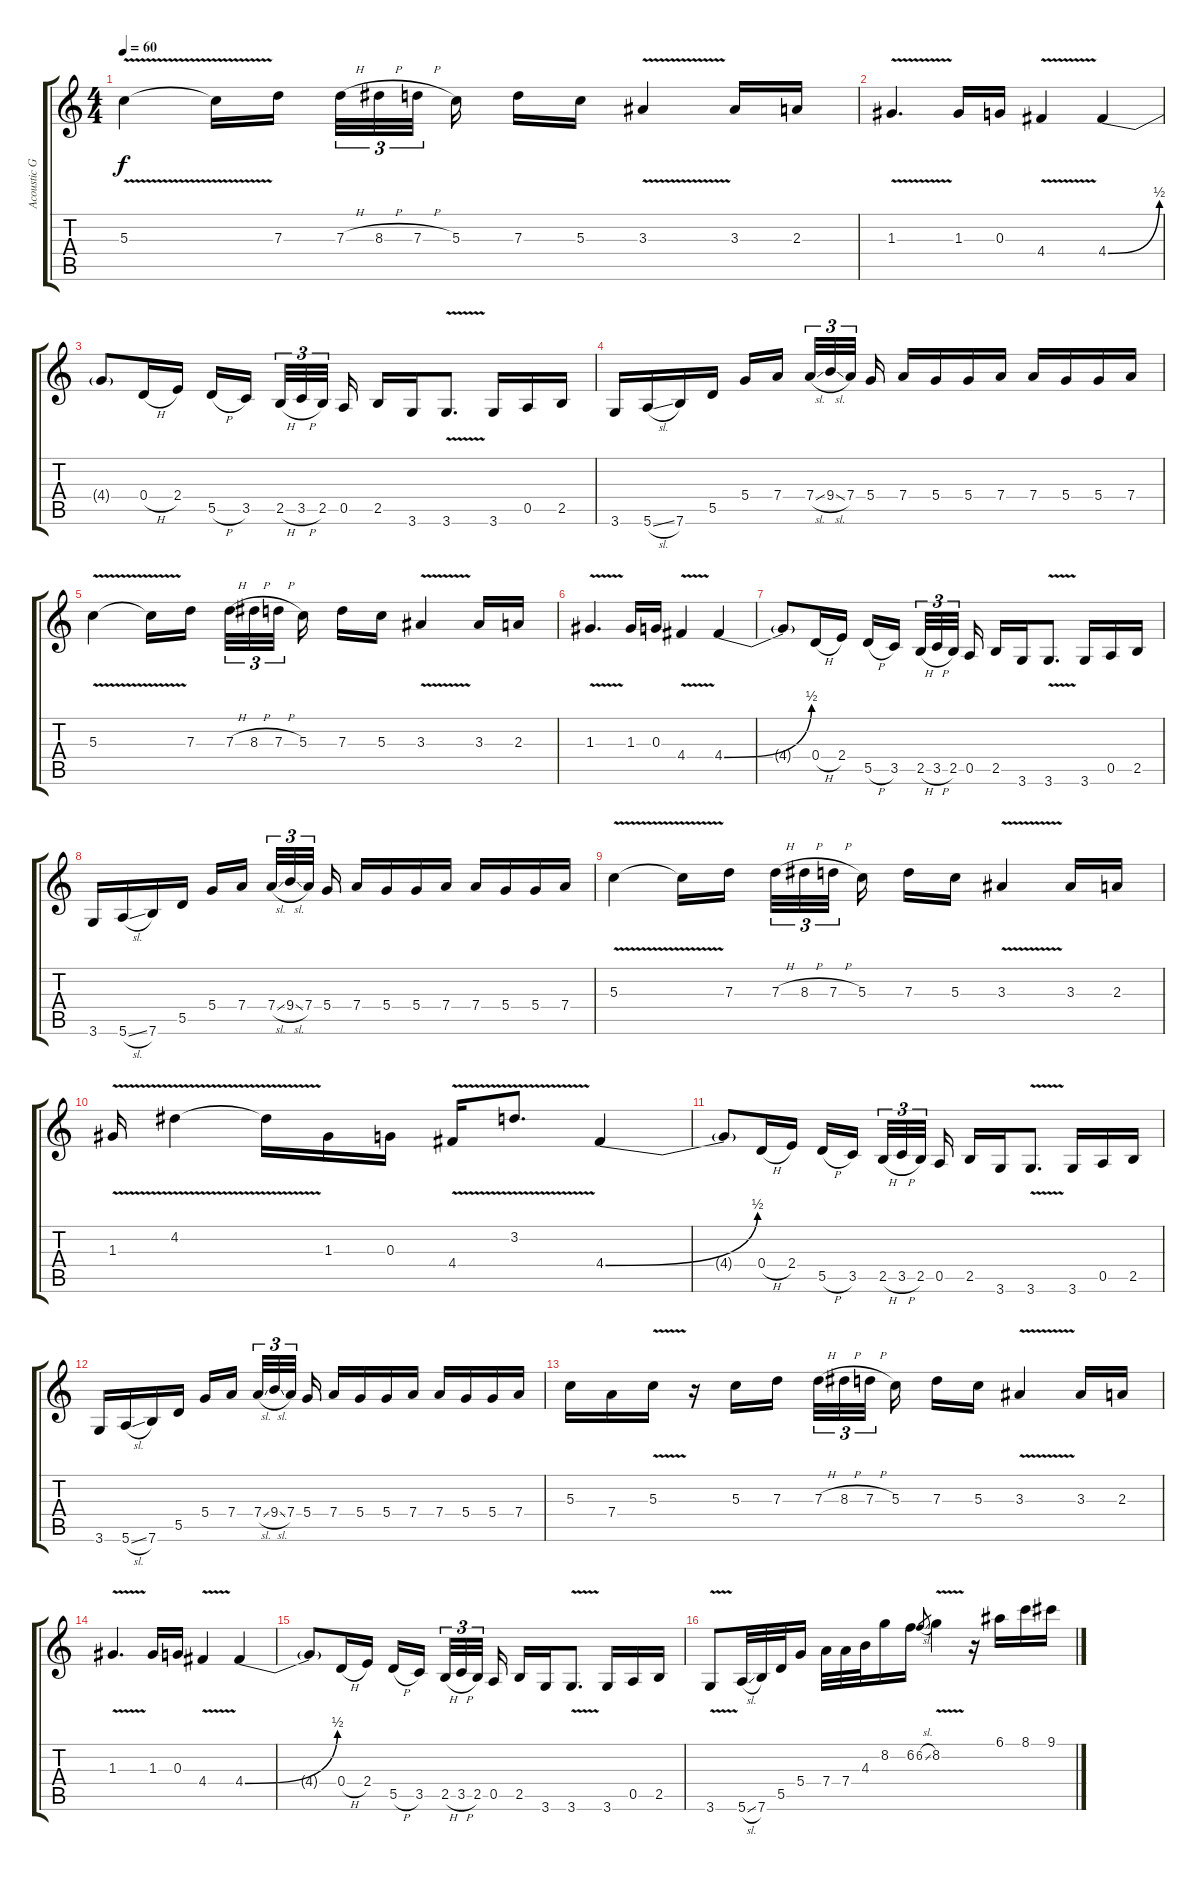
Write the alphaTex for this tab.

\track ("Acoustic Guitar (Solo)" "Acoustic G") {instrument acousticguitarsteel}
\staff {score tabs}
\tuning (E4 B3 G3 D3 A2 E2) {hide}
\ts (4 4)
\tempo 60
\clef g2
\ks c
5.3{v}.4{dy f} 5.3{t}.16 7.3.16 7.3{h}.32{tu (3 2)} 8.3{h}.32{tu (3 2)} 7.3{h}.32{tu (3 2)} 5.3.16 7.3.16 5.3.16 3.3{v}.4 3.3.16 2.3.16 |
1.3{v}.4{d} 1.3.16 0.3.16 4.4{v}.4 4.4{be (bend 0 0 60 2)}.4 |
4.4{t}.8 0.4{h}.16 2.4.16 5.5{h}.16 3.5.16 2.5{h}.32{tu (3 2)} 3.5{h}.32{tu (3 2)} 2.5.32{tu (3 2)} 0.5.16 2.5.16 3.6.16 3.6{v}.8{d} 3.6.16 0.5.16 2.5.16 |
3.6.16 5.6{sl}.16 7.6.16 5.5.16 5.4.16 7.4.16 7.4{sl}.32{tu (3 2)} 9.4{sl}.32{tu (3 2)} 7.4.32{tu (3 2)} 5.4.16 7.4.16 5.4.16 5.4.16 7.4.16 7.4.16 5.4.16 5.4.16 7.4.16 |
5.3{v}.4 5.3{t}.16 7.3.16 7.3{h}.32{tu (3 2)} 8.3{h}.32{tu (3 2)} 7.3{h}.32{tu (3 2)} 5.3.16 7.3.16 5.3.16 3.3{v}.4 3.3.16 2.3.16 |
1.3{v}.4{d} 1.3.16 0.3.16 4.4{v}.4 4.4{be (bend 0 0 60 2)}.4 |
4.4{t}.8 0.4{h}.16 2.4.16 5.5{h}.16 3.5.16 2.5{h}.32{tu (3 2)} 3.5{h}.32{tu (3 2)} 2.5.32{tu (3 2)} 0.5.16 2.5.16 3.6.16 3.6{v}.8{d} 3.6.16 0.5.16 2.5.16 |
3.6.16 5.6{sl}.16 7.6.16 5.5.16 5.4.16 7.4.16 7.4{sl}.32{tu (3 2)} 9.4{sl}.32{tu (3 2)} 7.4.32{tu (3 2)} 5.4.16 7.4.16 5.4.16 5.4.16 7.4.16 7.4.16 5.4.16 5.4.16 7.4.16 |
5.3{v}.4 5.3{t}.16 7.3.16 7.3{h}.32{tu (3 2)} 8.3{h}.32{tu (3 2)} 7.3{h}.32{tu (3 2)} 5.3.16 7.3.16 5.3.16 3.3{v}.4 3.3.16 2.3.16 |
1.3{v}.16 4.2{v}.4 4.2{t}.16 1.3.16 0.3.16 4.4{v}.16 3.2{v}.8{d} 4.4{be (bend 0 0 60 2)}.4 |
4.4{t}.8 0.4{h}.16 2.4.16 5.5{h}.16 3.5.16 2.5{h}.32{tu (3 2)} 3.5{h}.32{tu (3 2)} 2.5.32{tu (3 2)} 0.5.16 2.5.16 3.6.16 3.6{v}.8{d} 3.6.16 0.5.16 2.5.16 |
3.6.16 5.6{sl}.16 7.6.16 5.5.16 5.4.16 7.4.16 7.4{sl}.32{tu (3 2)} 9.4{sl}.32{tu (3 2)} 7.4.32{tu (3 2)} 5.4.16 7.4.16 5.4.16 5.4.16 7.4.16 7.4.16 5.4.16 5.4.16 7.4.16 |
5.3.16 7.4.16 5.3{v}.16 r.16 5.3.16 7.3.16 7.3{h}.32{tu (3 2)} 8.3{h}.32{tu (3 2)} 7.3{h}.32{tu (3 2)} 5.3.16 7.3.16 5.3.16 3.3{v}.4 3.3.16 2.3.16 |
1.3{v}.4{d} 1.3.16 0.3.16 4.4{v}.4 4.4{be (bend 0 0 60 2)}.4 |
4.4{t}.8 0.4{h}.16 2.4.16 5.5{h}.16 3.5.16 2.5{h}.32{tu (3 2)} 3.5{h}.32{tu (3 2)} 2.5.32{tu (3 2)} 0.5.16 2.5.16 3.6.16 3.6{v}.8{d} 3.6.16 0.5.16 2.5.16 |
3.6{v}.8 5.6{sl}.32 7.6.32 5.5.32 5.4.16 7.4.32 7.4.32 4.3.32 8.2.16 6.2.16 6.2{sl}.8{gr} 8.2{v}.4 r.16 6.1.16 8.1.16 9.1.16
